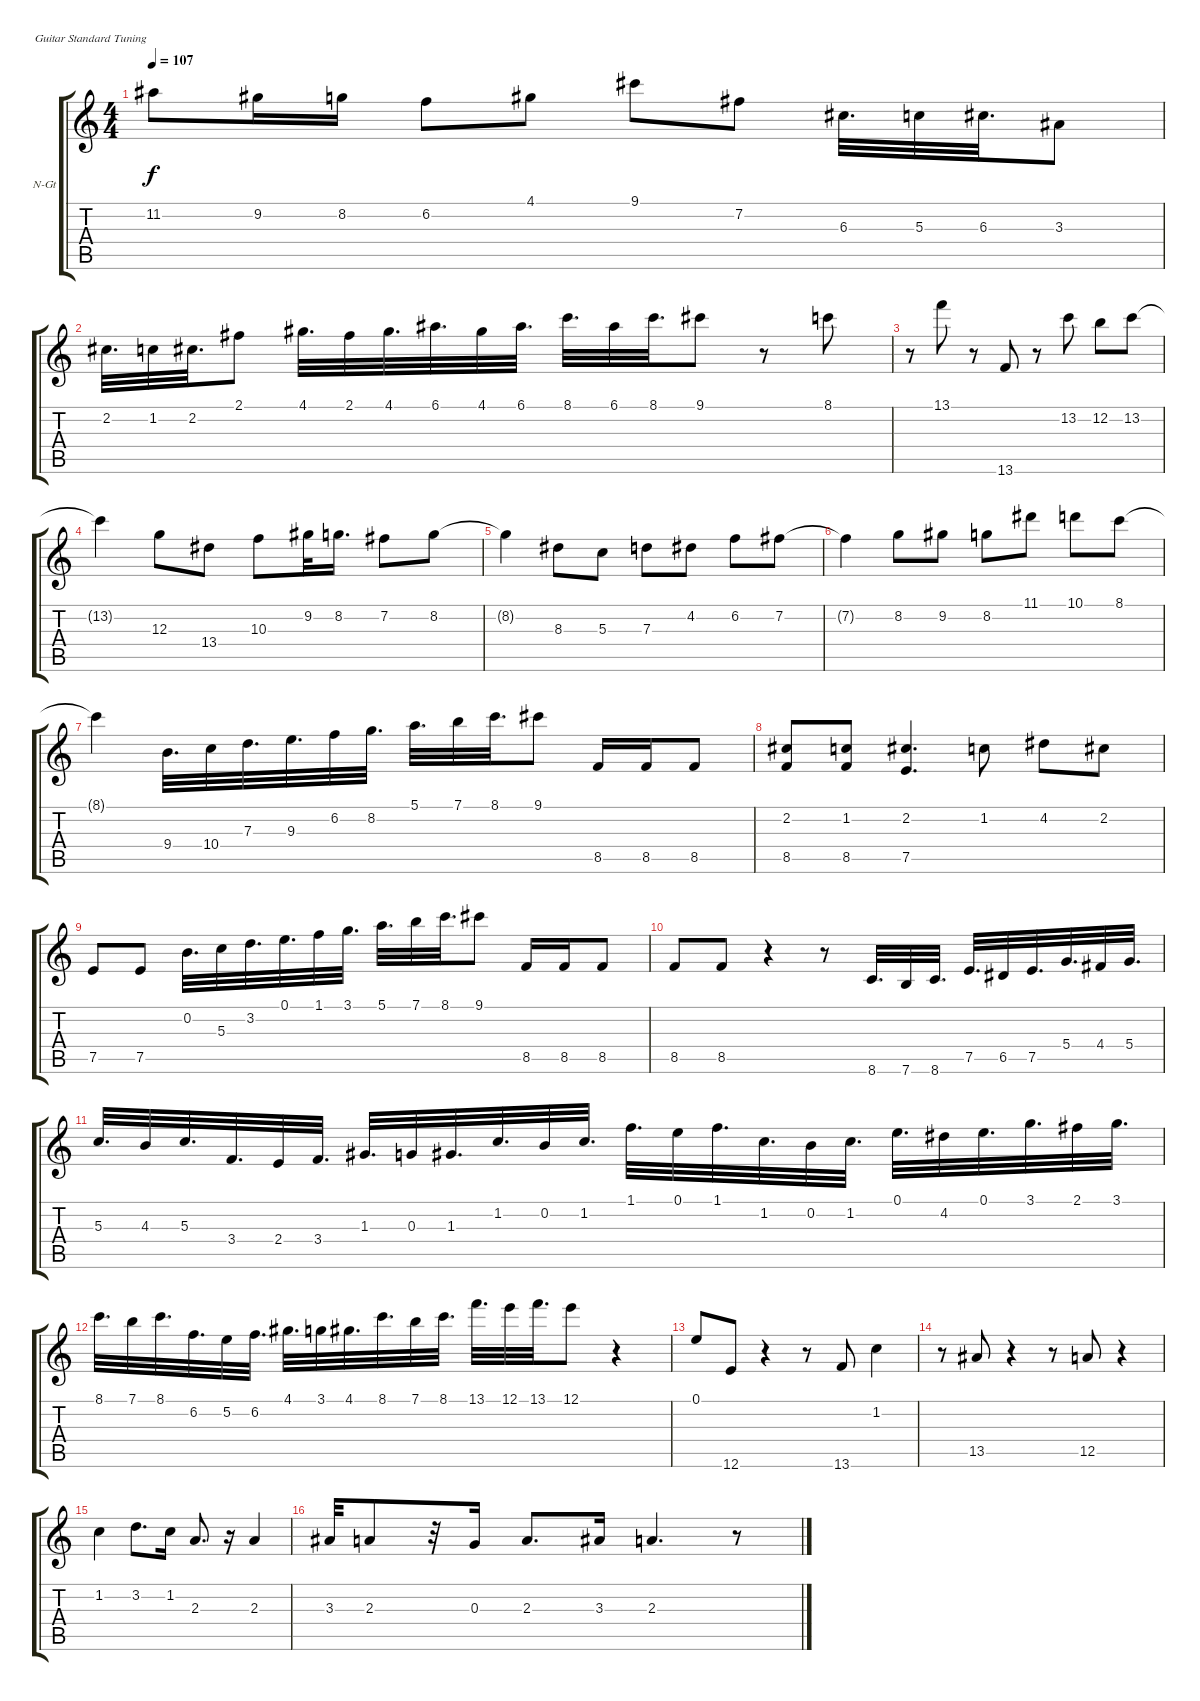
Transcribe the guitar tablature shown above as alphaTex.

\bracketExtendMode groupsimilarinstruments
\firstSystemTrackNameOrientation horizontal
\otherSystemsTrackNameOrientation horizontal
\track ("Violin I" "N-Gt") {instrument acousticguitarnylon}
\staff {score tabs}
\tuning (E4 B3 G3 D3 A2 E2)
\ts (4 4)
\tempo 107
\clef g2
\ks c
11.2.8{dy f} 9.2.16 8.2.16 6.2.8 4.1.8 9.1.8 7.2.8 6.3.32{d} 5.3.32 6.3.32{d} 3.3.8 |
2.2.32{d} 1.2.32 2.2.32{d} 2.1.8 4.1.32{d} 2.1.32 4.1.32{d} 6.1.32{d} 4.1.32 6.1.32{d} 8.1.32{d} 6.1.32 8.1.32{d} 9.1.8 r.8 8.1.8 |
r.8 13.1.8 r.8 13.6.8 r.8 13.2.8 12.2.8 13.2.8 |
13.2{t}.4 12.3.8 13.4.8 10.3.8 9.2.32 8.2.16{d} 7.2.8 8.2.8 |
8.2{t}.4 8.3.8 5.3.8 7.3.8 4.2.8 6.2.8 7.2.8 |
7.2{t}.4 8.2.8 9.2.8 8.2.8 11.1.8 10.1.8 8.1.8 |
8.1{t}.4 9.4.32{d} 10.4.32 7.3.32{d} 9.3.32{d} 6.2.32 8.2.32{d} 5.1.32{d} 7.1.32 8.1.32{d} 9.1.8 8.5.16 8.5.16 8.5.8 |
(2.2 8.5).8 (1.2 8.5).8 (2.2 7.5).4{d} 1.2.8 4.2.8 2.2.8 |
7.5.8 7.5.8 0.2.32{d} 5.3.32 3.2.32{d} 0.1.32{d} 1.1.32 3.1.32{d} 5.1.32{d} 7.1.32 8.1.32{d} 9.1.8 8.5.16 8.5.16 8.5.8 |
8.5.8 8.5.8 r.4 r.8 8.6.32{d} 7.6.32 8.6.32{d} 7.5.32{d} 6.5.32 7.5.32{d} 5.4.32{d} 4.4.32 5.4.32{d} |
5.3.32{d} 4.3.32 5.3.32{d} 3.4.32{d} 2.4.32 3.4.32{d} 1.3.32{d} 0.3.32 1.3.32{d} 1.2.32{d} 0.2.32 1.2.32{d} 1.1.32{d} 0.1.32 1.1.32{d} 1.2.32{d} 0.2.32 1.2.32{d} 0.1.32{d} 4.2.32 0.1.32{d} 3.1.32{d} 2.1.32 3.1.32{d} |
8.1.32{d} 7.1.32 8.1.32{d} 6.2.32{d} 5.2.32 6.2.32{d} 4.1.32{d} 3.1.32 4.1.32{d} 8.1.32{d} 7.1.32 8.1.32{d} 13.1.32{d} 12.1.32 13.1.32{d} 12.1.8 r.4 |
0.1.8 12.6.8 r.4 r.8 13.6.8 1.2.4 |
r.8 13.5.8 r.4 r.8 12.5.8 r.4 |
1.2.4 3.2.8{d} 1.2.16 2.3.8{d} r.16 2.3.4 |
3.3.32 2.3.8 r.32 0.3.16 2.3.8{d} 3.3.16 2.3.4{d} r.8
